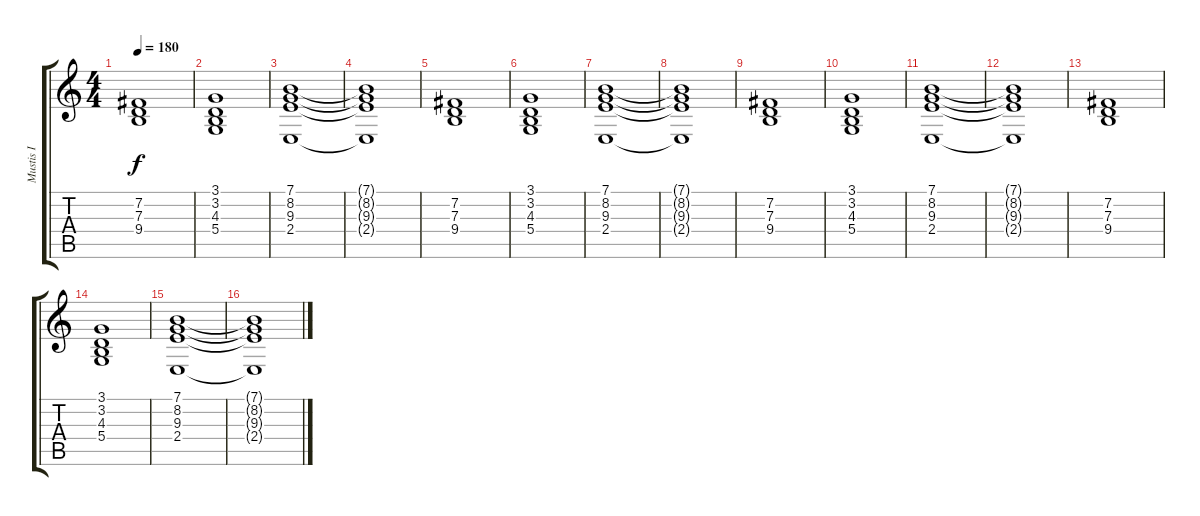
\track ("Mustis I" "Mustis I") {instrument stringensemble1}
\staff {score tabs}
\tuning (E4 B3 G3 D3 A2 E2) {hide}
\ts (4 4)
\tempo 180
\clef g2
\ks c
(7.2 7.3 9.4).1{dy f} |
(3.1 3.2 4.3 5.4).1 |
(7.1 8.2 9.3 2.4).1 |
(7.1{t} 8.2{t} 9.3{t} 2.4{t}).1 |
(7.2 7.3 9.4).1 |
(3.1 3.2 4.3 5.4).1 |
(7.1 8.2 9.3 2.4).1 |
(7.1{t} 8.2{t} 9.3{t} 2.4{t}).1 |
(7.2 7.3 9.4).1 |
(3.1 3.2 4.3 5.4).1 |
(7.1 8.2 9.3 2.4).1 |
(7.1{t} 8.2{t} 9.3{t} 2.4{t}).1 |
(7.2 7.3 9.4).1 |
(3.1 3.2 4.3 5.4).1 |
(7.1 8.2 9.3 2.4).1 |
(7.1{t} 8.2{t} 9.3{t} 2.4{t}).1
